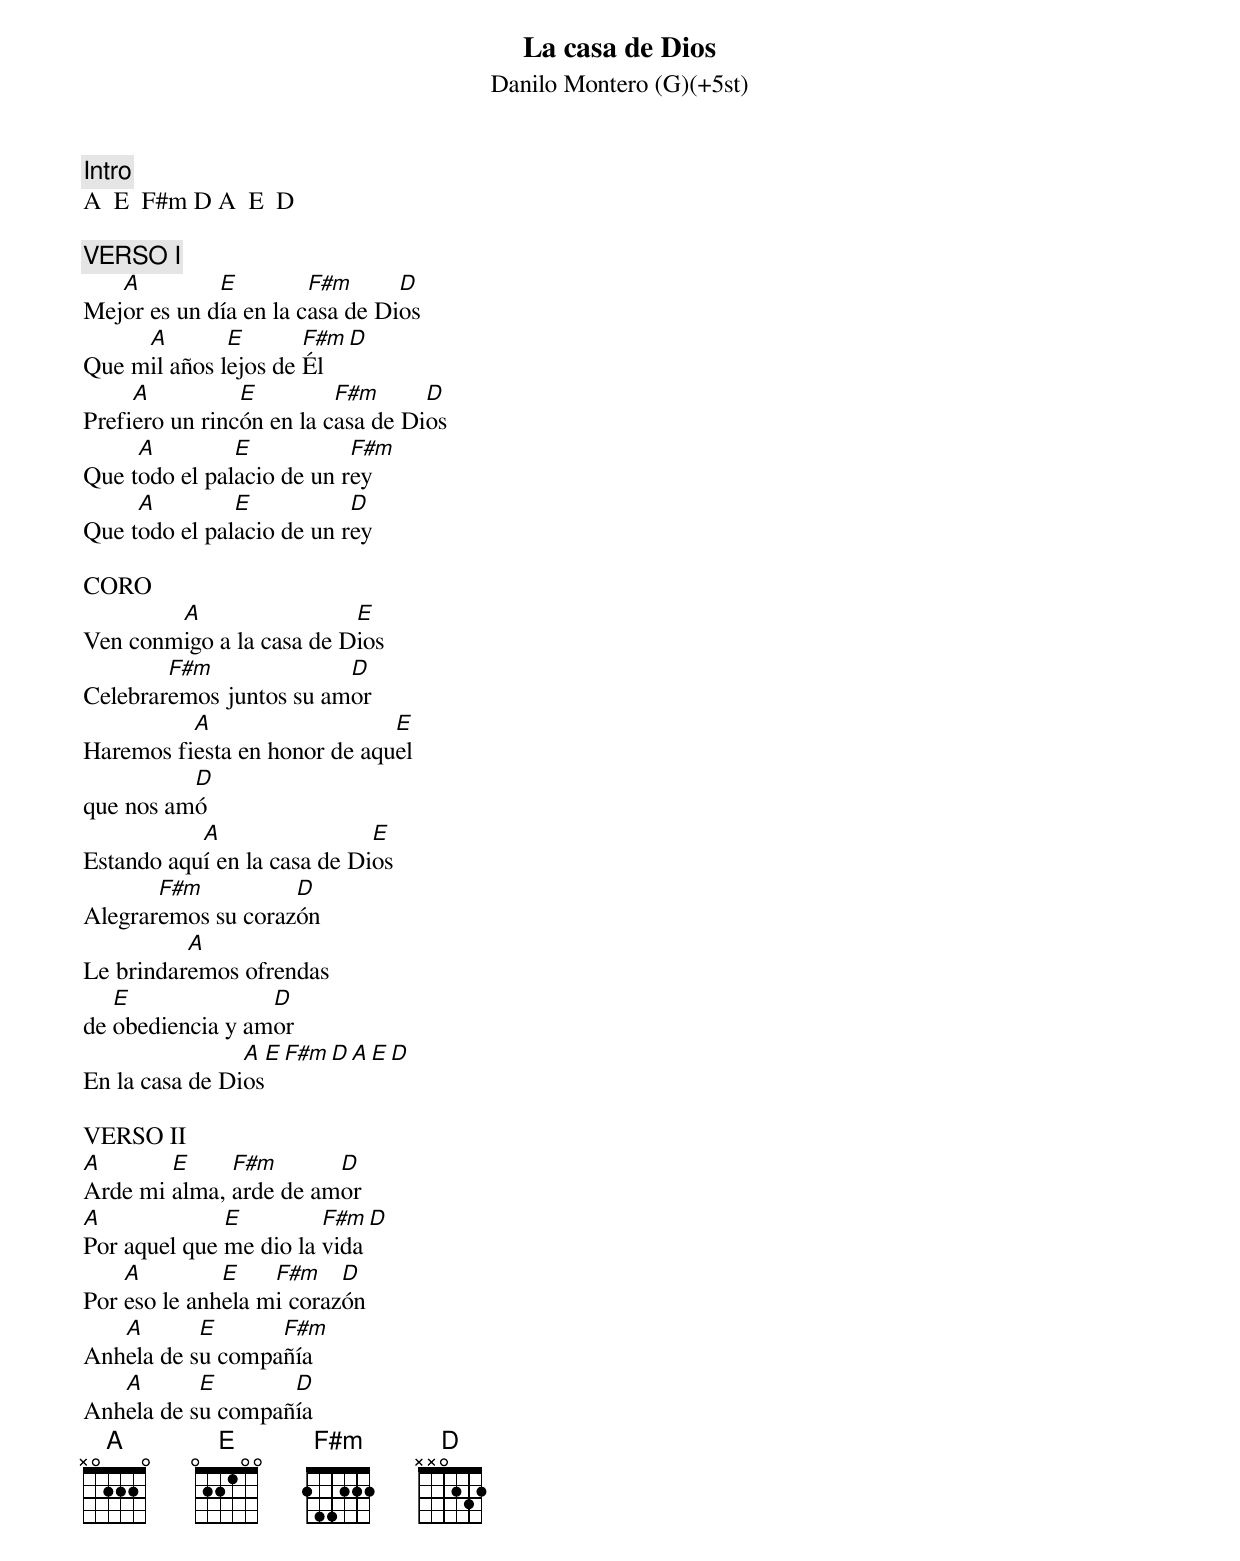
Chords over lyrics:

La casa de Dios
Danilo Montero (G)(+5st)

Intro
A  E  F#m D A  E  D

VERSO I
   A         E         F#m      D
Mejor es un día en la casa de Dios
     A        E       F#m   D
Que mil años lejos de Él
     A          E         F#m      D
Prefiero un rincón en la casa de Dios
     A         E           F#m
Que todo el palacio de un rey
     A         E           D
Que todo el palacio de un rey

CORO
        A                 E
Ven conmigo a la casa de Dios
        F#m              D
Celebraremos juntos su amor
          A                   E
Haremos fiesta en honor de aquel
          D
que nos amó
           A                 E
Estando aquí en la casa de Dios
       F#m          D
Alegraremos su corazón
          A
Le brindaremos ofrendas
   E              D
de obediencia y amor
                A  E  F#m D A  E  D
En la casa de Dios

VERSO II
A       E     F#m       D
Arde mi alma, arde de amor
A             E         F#m D
Por aquel que me dio la vida
    A         E    F#m    D
Por eso le anhela mi corazón
   A       E      F#m
Anhela de su compañía
   A       E       D
Anhela de su compañía
